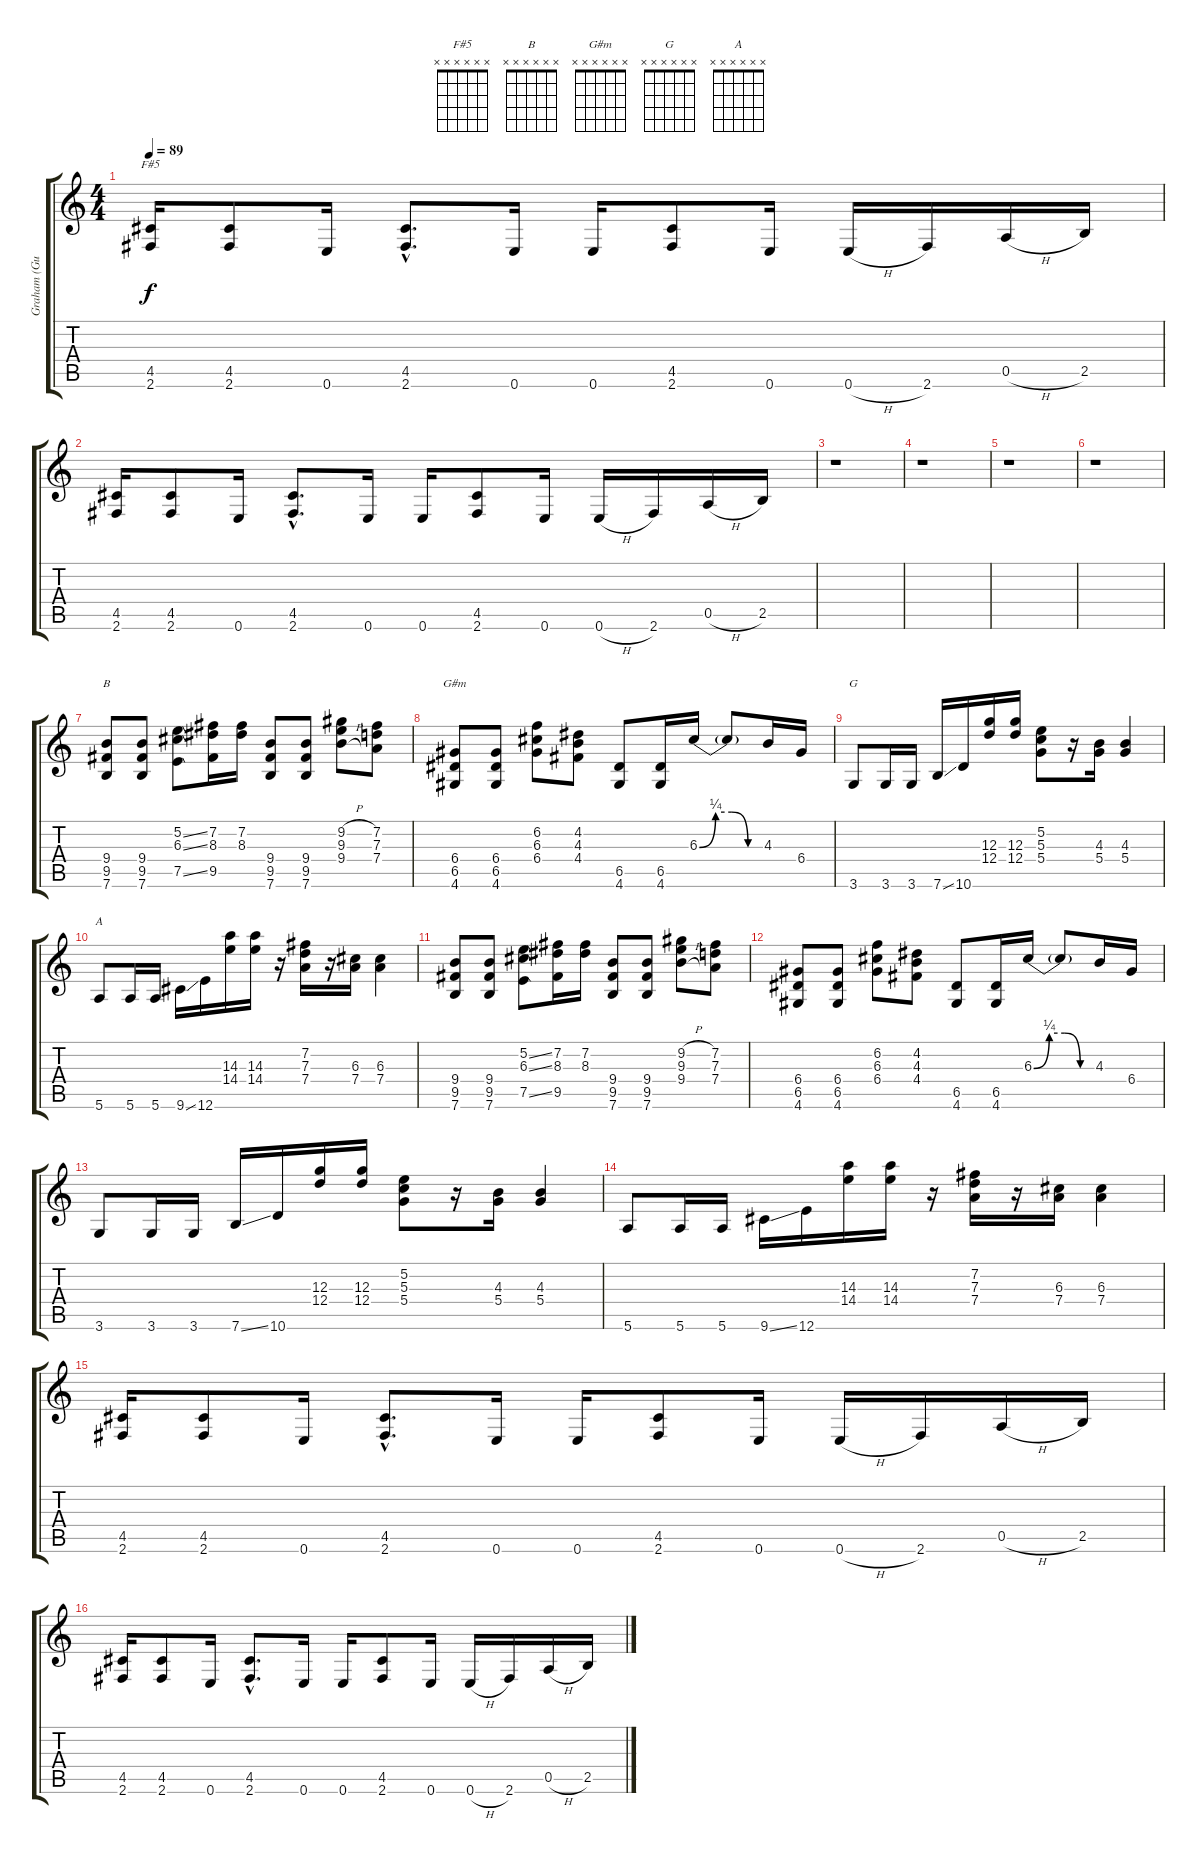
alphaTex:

\track ("Graham (Guitar)" "Graham (Gu") {instrument distortionguitar}
\staff {score tabs}
\tuning (E4 B3 G3 D3 A2 E2) {hide}
\chord ("F#5" x x x x x x) {firstfret 0}
\chord ("B" x x x x x x) {firstfret 0}
\chord ("G#m" x x x x x x) {firstfret 0}
\chord ("G" x x x x x x) {firstfret 0}
\chord ("A" x x x x x x) {firstfret 0}
\ts (4 4)
\tempo 89
\clef g2
\ks c
(4.5 2.6).16{ch "F#5" dy f} (4.5 2.6).8 0.6.16 (4.5{hac} 2.6{hac}).8{d} 0.6.16 0.6.16 (4.5 2.6).8 0.6.16 0.6{h}.16 2.6.16 0.5{h}.16 2.5.16 |
(4.5 2.6).16 (4.5 2.6).8 0.6.16 (4.5{hac} 2.6{hac}).8{d} 0.6.16 0.6.16 (4.5 2.6).8 0.6.16 0.6{h}.16 2.6.16 0.5{h}.16 2.5.16 |
r.1 |
r.1 |
r.1 |
r.1 |
(9.4 9.5 7.6).8{ch "B"} (9.4 9.5 7.6).8 (5.2{ss} 6.3{ss} 7.5{ss}).8 (7.2 8.3 9.5).16 (7.2 8.3).16 (9.4 9.5 7.6).8 (9.4 9.5 7.6).8 (9.2{h} 9.3{h} 9.4{h}).8 (7.2 7.3 7.4).8 |
(6.4 6.5 4.6).8{ch "G#m"} (6.4 6.5 4.6).8 (6.2 6.3 6.4).8 (4.2 4.3 4.4).8 (6.5 4.6).8 (6.5 4.6).16 6.3{be (custom 0 0 15 1 30 1 45 0 60 0)}.16 6.3{t}.8 4.3.16 6.4.16 |
3.6.8{ch "G"} 3.6.16 3.6.16 7.6{ss}.16 10.6.16 (12.3 12.4).16 (12.3 12.4).16 (5.2 5.3 5.4).8 r.16 (4.3 5.4).16 (4.3 5.4).4 |
5.6.8{ch "A"} 5.6.16 5.6.16 9.6{ss}.16 12.6.16 (14.3 14.4).16 (14.3 14.4).16 r.16 (7.2 7.3 7.4).16 r.16 (6.3 7.4).16 (6.3 7.4).4 |
(9.4 9.5 7.6).8 (9.4 9.5 7.6).8 (5.2{ss} 6.3{ss} 7.5{ss}).8 (7.2 8.3 9.5).16 (7.2 8.3).16 (9.4 9.5 7.6).8 (9.4 9.5 7.6).8 (9.2{h} 9.3{h} 9.4{h}).8 (7.2 7.3 7.4).8 |
(6.4 6.5 4.6).8 (6.4 6.5 4.6).8 (6.2 6.3 6.4).8 (4.2 4.3 4.4).8 (6.5 4.6).8 (6.5 4.6).16 6.3{be (custom 0 0 15 1 30 1 45 0 60 0)}.16 6.3{t}.8 4.3.16 6.4.16 |
3.6.8 3.6.16 3.6.16 7.6{ss}.16 10.6.16 (12.3 12.4).16 (12.3 12.4).16 (5.2 5.3 5.4).8 r.16 (4.3 5.4).16 (4.3 5.4).4 |
5.6.8 5.6.16 5.6.16 9.6{ss}.16 12.6.16 (14.3 14.4).16 (14.3 14.4).16 r.16 (7.2 7.3 7.4).16 r.16 (6.3 7.4).16 (6.3 7.4).4 |
(4.5 2.6).16 (4.5 2.6).8 0.6.16 (4.5{hac} 2.6{hac}).8{d} 0.6.16 0.6.16 (4.5 2.6).8 0.6.16 0.6{h}.16 2.6.16 0.5{h}.16 2.5.16 |
(4.5 2.6).16 (4.5 2.6).8 0.6.16 (4.5{hac} 2.6{hac}).8{d} 0.6.16 0.6.16 (4.5 2.6).8 0.6.16 0.6{h}.16 2.6.16 0.5{h}.16 2.5.16
